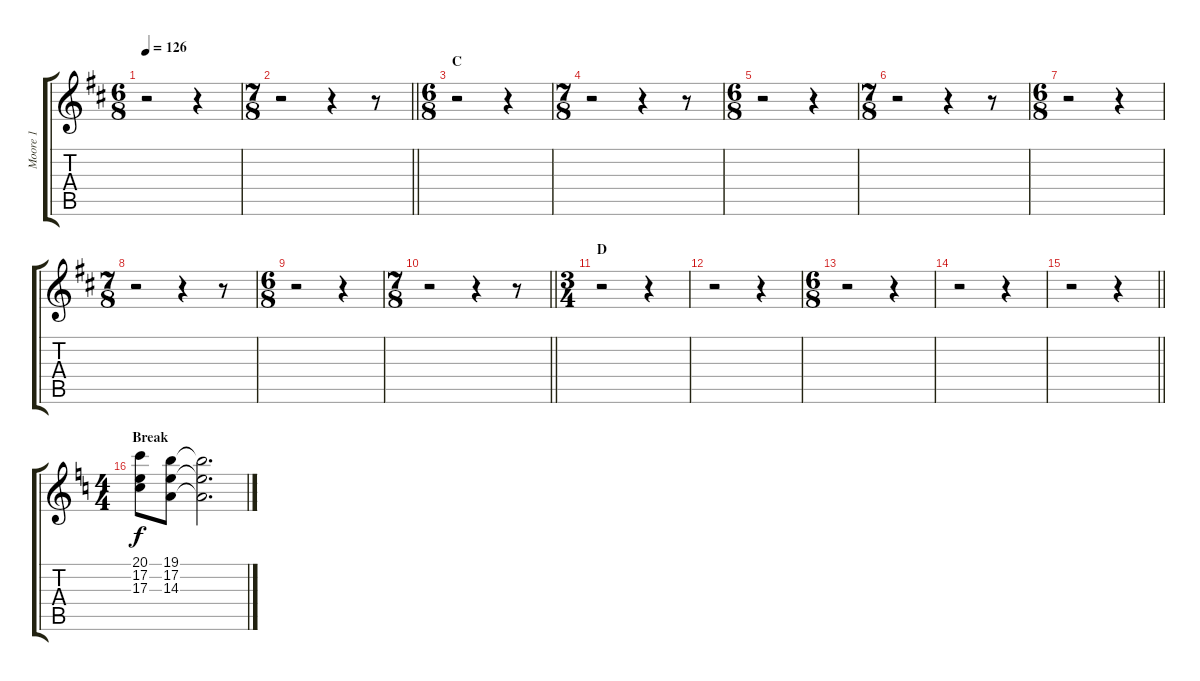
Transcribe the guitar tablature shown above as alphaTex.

\track ("Moore 1" "Moore 1") {instrument stringensemble1}
\staff {score tabs}
\tuning (E4 B3 G3 D3 A2 E2) {hide}
\ts (6 8)
\tempo 126
\clef g2
\ks bminor
r.2{dy f} r.4 |
\ts (7 8)
\barLineRight lightlight
r.2 r.4 r.8 |
\ts (6 8)
\section ("" "C")
r.2 r.4 |
\ts (7 8)
r.2 r.4 r.8 |
\ts (6 8)
r.2 r.4 |
\ts (7 8)
r.2 r.4 r.8 |
\ts (6 8)
r.2 r.4 |
\ts (7 8)
r.2 r.4 r.8 |
\ts (6 8)
r.2 r.4 |
\ts (7 8)
\barLineRight lightlight
r.2 r.4 r.8 |
\ts (3 4)
\section ("" "D")
r.2 r.4 |
r.2 r.4 |
\ts (6 8)
r.2 r.4 |
r.2 r.4 |
\barLineRight lightlight
r.2 r.4 |
\ts (4 4)
\section ("" "Break")
\ks aminor
(20.1 17.2 17.3).8{instrument stringensemble1} (19.1 17.2 14.3).8 (19.1{t} 17.2{t} 14.3{t}).2{d}
